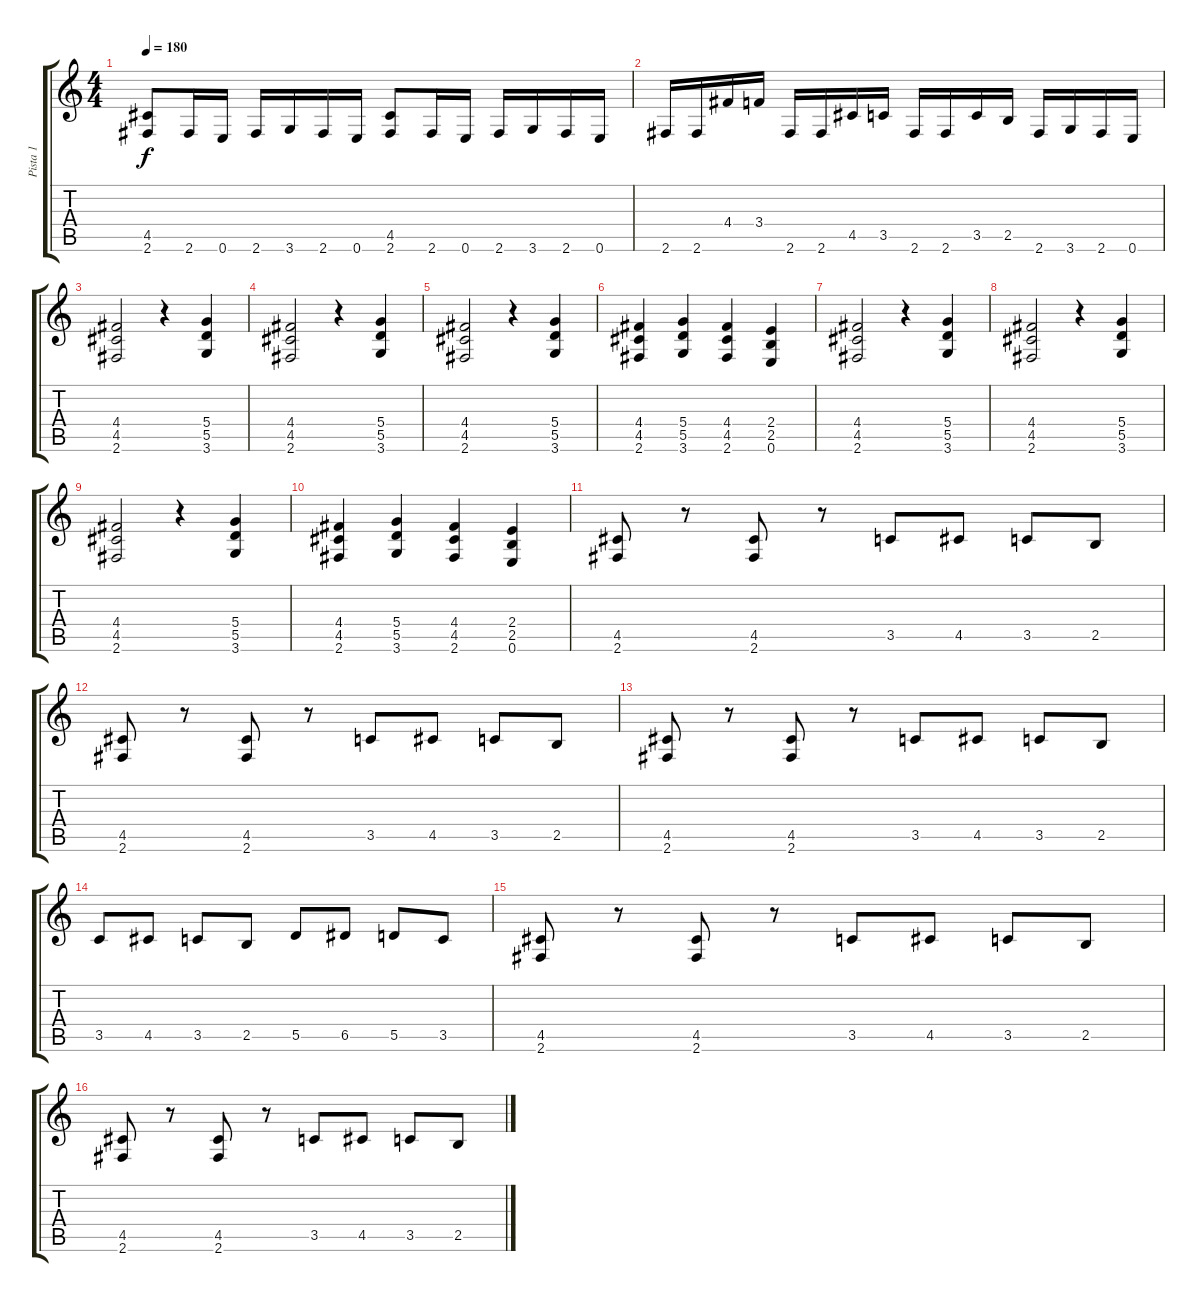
\track ("Pista 1" "Pista 1") {instrument distortionguitar}
\staff {score tabs}
\tuning (E4 B3 G3 D3 A2 E2) {hide}
\ts (4 4)
\tempo 180
\clef g2
\ks c
(4.5 2.6).8{dy f} 2.6.16 0.6.16 2.6.16 3.6.16 2.6.16 0.6.16 (4.5 2.6).8 2.6.16 0.6.16 2.6.16 3.6.16 2.6.16 0.6.16 |
2.6.16 2.6.16 4.4.16 3.4.16 2.6.16 2.6.16 4.5.16 3.5.16 2.6.16 2.6.16 3.5.16 2.5.16 2.6.16 3.6.16 2.6.16 0.6.16 |
(4.4 4.5 2.6).2 r.4 (5.4 5.5 3.6).4 |
(4.4 4.5 2.6).2 r.4 (5.4 5.5 3.6).4 |
(4.4 4.5 2.6).2 r.4 (5.4 5.5 3.6).4 |
(4.4 4.5 2.6).4 (5.4 5.5 3.6).4 (4.4 4.5 2.6).4 (2.4 2.5 0.6).4 |
(4.4 4.5 2.6).2 r.4 (5.4 5.5 3.6).4 |
(4.4 4.5 2.6).2 r.4 (5.4 5.5 3.6).4 |
(4.4 4.5 2.6).2 r.4 (5.4 5.5 3.6).4 |
(4.4 4.5 2.6).4 (5.4 5.5 3.6).4 (4.4 4.5 2.6).4 (2.4 2.5 0.6).4 |
(4.5 2.6).8 r.8 (4.5 2.6).8 r.8 3.5.8 4.5.8 3.5.8 2.5.8 |
(4.5 2.6).8 r.8 (4.5 2.6).8 r.8 3.5.8 4.5.8 3.5.8 2.5.8 |
(4.5 2.6).8 r.8 (4.5 2.6).8 r.8 3.5.8 4.5.8 3.5.8 2.5.8 |
3.5.8 4.5.8 3.5.8 2.5.8 5.5.8 6.5.8 5.5.8 3.5.8 |
(4.5 2.6).8 r.8 (4.5 2.6).8 r.8 3.5.8 4.5.8 3.5.8 2.5.8 |
(4.5 2.6).8 r.8 (4.5 2.6).8 r.8 3.5.8 4.5.8 3.5.8 2.5.8
